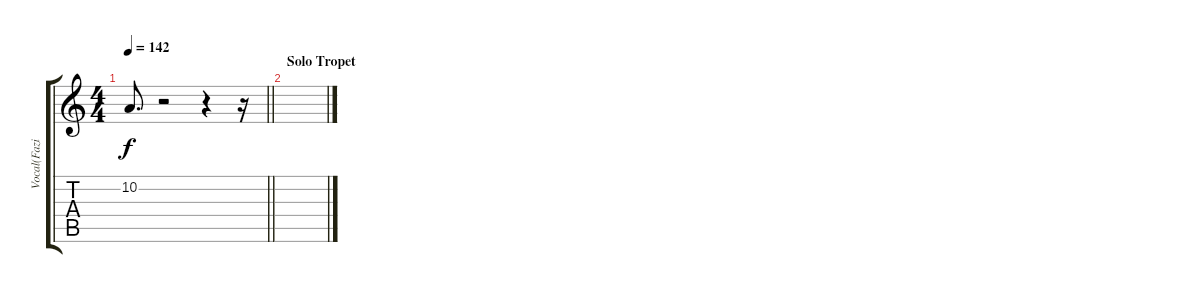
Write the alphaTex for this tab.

\track ("Vocal(Fazidah Joned)" "Vocal(Fazi") {instrument percussiveorgan}
\staff {score tabs}
\tuning (E4 B3 G3 D3 A2 E2) {hide}
\ts (4 4)
\tempo 142
\clef g2
\barLineRight lightlight
\ks c
10.2{t}.8{d dy f} r.2 r.4 r.16 |
\section ("" "Solo Tropet")
